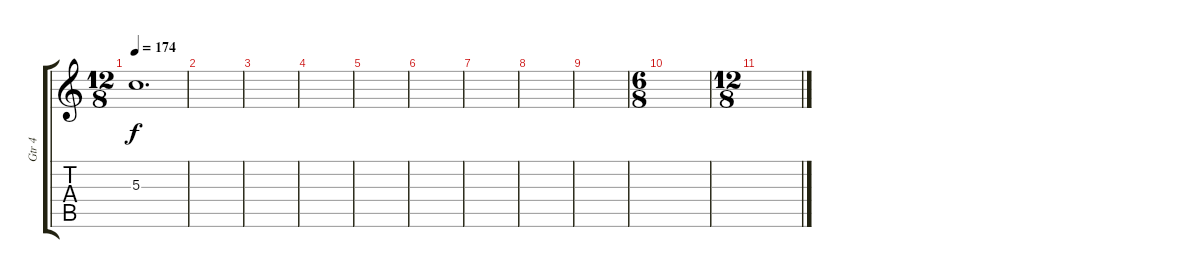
\track ("Gtr 4" "Gtr 4") {instrument overdrivenguitar}
\staff {score tabs}
\tuning (E4 B3 G3 D3 A2 E2) {hide}
\ts (12 8)
\tempo 174
\clef g2
\ks c
5.3{t}.1{d dy f} |
|
|
|
|
|
|
|
|
\ts (6 8)
|
\ts (12 8)
